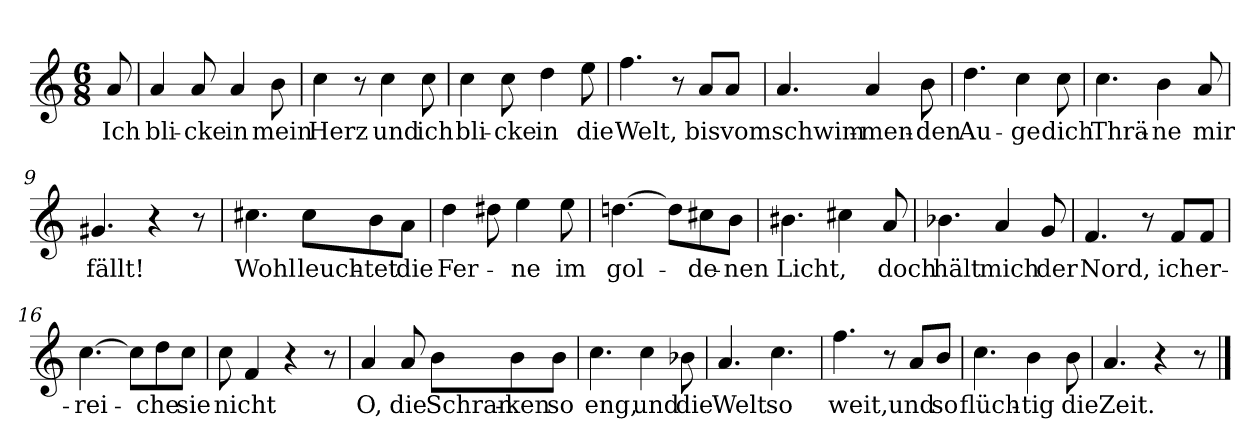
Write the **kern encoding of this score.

**kern	**text
*part1	*part1
*staff1	*staff1
*clefG2	*
*k[]	*
*M6/8	*
=1	=1
!	!LO:LY:b
8a/	Ich
=2	=2
!	!LO:LY:b
4a/	bli-
!	!LO:LY:b
8a/	-cke
!	!LO:LY:b
4a/	in
!	!LO:LY:b
8b\	mein
=3	=3
!	!LO:LY:b
4cc\	Herz
8r	.
!	!LO:LY:b
4cc\	und
!	!LO:LY:b
8cc\	ich
=4	=4
!	!LO:LY:b
4cc\	bli-
!	!LO:LY:b
8cc\	-cke
!	!LO:LY:b
4dd\	in
!	!LO:LY:b
8ee\	die
=5	=5
!	!LO:LY:b
4.ff\	Welt,
8r	.
!	!LO:LY:b
8a/L	bis
!	!LO:LY:b
8a/J	vom
=6	=6
!	!LO:LY:b
4.a/	schwim-
!	!LO:LY:b
4a/	-men-
!	!LO:LY:b
8b\	-den
=7	=7
!	!LO:LY:b
4.dd\	Au-
!	!LO:LY:b
4cc\	-ge
!	!LO:LY:b
8cc\	dich
=8	=8
!	!LO:LY:b
4.cc\	Thrä-
!	!LO:LY:b
4b\	-ne
!	!LO:LY:b
8a/	mir
!!LO:LB:g=z
=9	=9
!	!LO:LY:b
4.g#X/	fällt!
4r	.
8r	.
=10	=10
!	!LO:LY:b
4.cc#X\	Wohl
!	!LO:LY:b
8cc#\L	leuch-
!	!LO:LY:b
8b\	-tet
!	!LO:LY:b
8a\J	die
=11	=11
!	!LO:LY:b
4dd\	Fer-
8dd#X\	.
!	!LO:LY:b
4ee\	-ne
!	!LO:LY:b
8ee\	im
=12	=12
!	!LO:LY:b
[4.ddn\	gol-
8ddn\L]	.
!	!LO:LY:b
8cc#X\	-de-
!	!LO:LY:b
8b\J	-nen
=13	=13
!	!LO:LY:b
4.b#X\	Licht,
4cc#X\	.
!	!LO:LY:b
8a/	doch
=14	=14
!	!LO:LY:b
4.b-X\	hält
!	!LO:LY:b
4a/	mich
!	!LO:LY:b
8g/	der
=15	=15
!	!LO:LY:b
4.f/	Nord,
8r	.
!	!LO:LY:b
8f/L	ich
!	!LO:LY:b
8f/J	er-
=16	=16
!	!LO:LY:b
[4.cc\	-rei-
8cc\L]	.
!	!LO:LY:b
8dd\	-che
!	!LO:LY:b
8cc\J	sie
!!LO:LB:g=z
=17	=17
!	!LO:LY:b
8cc\	nicht
4f/	.
4r	.
8r	.
=18	=18
!	!LO:LY:b
4a/	O,
!	!LO:LY:b
8a/	die
!	!LO:LY:b
8b\L	Schran-
!	!LO:LY:b
8b\	-ken
!	!LO:LY:b
8b\J	so
=19	=19
!	!LO:LY:b
4.cc\	eng,
!	!LO:LY:b
4cc\	und
!	!LO:LY:b
8b-X\	die
=20	=20
!	!LO:LY:b
4.a/	Welt
!	!LO:LY:b
4.cc\	so
=21	=21
!	!LO:LY:b
4.ff\	weit,
8r	.
!	!LO:LY:b
8a/L	und
!	!LO:LY:b
8b/J	so
=22	=22
!	!LO:LY:b
4.cc\	flüch-
!	!LO:LY:b
4b\	-tig
!	!LO:LY:b
8b\	die
=23	=23
!	!LO:LY:b
4.a/	Zeit.
4r	.
8r	.
==	==
*-	*-
